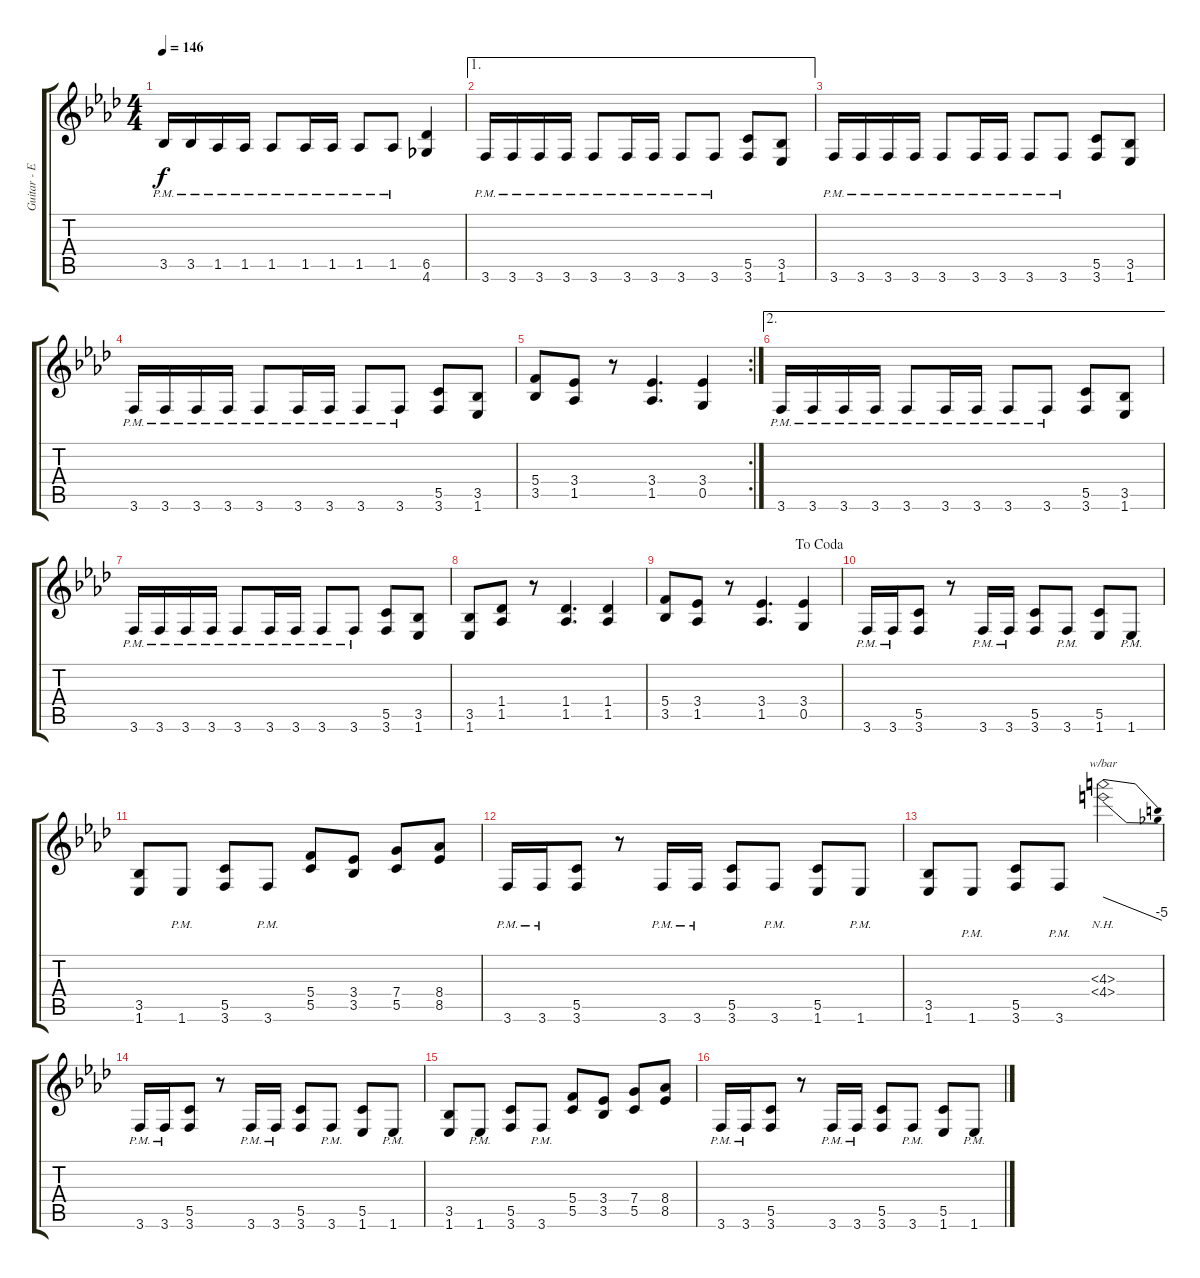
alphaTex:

\track ("Guitar - Emppu" "Guitar - E") {instrument distortionguitar}
\staff {score tabs}
\tuning (D4 A3 F3 C3 G2 D2) {hide}
\ts (4 4)
\tempo 146
\clef g2
\ks fminor
3.5{pm}.16{dy f} 3.5{pm}.16 1.5{pm}.16 1.5{pm}.16 1.5{pm}.8 1.5{pm}.16 1.5{pm}.16 1.5{pm}.8 1.5{pm}.8 (6.5 4.6).4 |
\ae 1
3.6{pm}.16 3.6{pm}.16 3.6{pm}.16 3.6{pm}.16 3.6{pm}.8 3.6{pm}.16 3.6{pm}.16 3.6{pm}.8 3.6{pm}.8 (5.5 3.6).8 (3.5 1.6).8 |
3.6{pm}.16 3.6{pm}.16 3.6{pm}.16 3.6{pm}.16 3.6{pm}.8 3.6{pm}.16 3.6{pm}.16 3.6{pm}.8 3.6{pm}.8 (5.5 3.6).8 (3.5 1.6).8 |
3.6{pm}.16 3.6{pm}.16 3.6{pm}.16 3.6{pm}.16 3.6{pm}.8 3.6{pm}.16 3.6{pm}.16 3.6{pm}.8 3.6{pm}.8 (5.5 3.6).8 (3.5 1.6).8 |
\rc 2
(5.4 3.5).8 (3.4 1.5).8 r.8 (3.4 1.5).4{d} (3.4 0.5).4 |
\ae 2
3.6{pm}.16 3.6{pm}.16 3.6{pm}.16 3.6{pm}.16 3.6{pm}.8 3.6{pm}.16 3.6{pm}.16 3.6{pm}.8 3.6{pm}.8 (5.5 3.6).8 (3.5 1.6).8 |
3.6{pm}.16 3.6{pm}.16 3.6{pm}.16 3.6{pm}.16 3.6{pm}.8 3.6{pm}.16 3.6{pm}.16 3.6{pm}.8 3.6{pm}.8 (5.5 3.6).8 (3.5 1.6).8 |
(3.5 1.6).8 (1.4 1.5).8 r.8 (1.4 1.5).4{d} (1.4 1.5).4 |
\jump dacoda
(5.4 3.5).8 (3.4 1.5).8 r.8 (3.4 1.5).4{d} (3.4 0.5).4 |
3.6{pm}.16 3.6{pm}.16 (5.5 3.6).8 r.8 3.6{pm}.16 3.6{pm}.16 (5.5 3.6).8 3.6{pm}.8 (5.5 1.6).8 1.6{pm}.8 |
(3.5 1.6).8 1.6{pm}.8 (5.5 3.6).8 3.6{pm}.8 (5.4 5.5).8 (3.4 3.5).8 (7.4 5.5).8 (8.4 8.5).8 |
3.6{pm}.16 3.6{pm}.16 (5.5 3.6).8 r.8 3.6{pm}.16 3.6{pm}.16 (5.5 3.6).8 3.6{pm}.8 (5.5 1.6).8 1.6{pm}.8 |
(3.5 1.6).8 1.6{pm}.8 (5.5 3.6).8 3.6{pm}.8 (4.3{nh} 4.4{nh}).2{tbe (dive default 0 0 60 -20)} |
3.6{pm}.16 3.6{pm}.16 (5.5 3.6).8 r.8 3.6{pm}.16 3.6{pm}.16 (5.5 3.6).8 3.6{pm}.8 (5.5 1.6).8 1.6{pm}.8 |
(3.5 1.6).8 1.6{pm}.8 (5.5 3.6).8 3.6{pm}.8 (5.4 5.5).8 (3.4 3.5).8 (7.4 5.5).8 (8.4 8.5).8 |
3.6{pm}.16 3.6{pm}.16 (5.5 3.6).8 r.8 3.6{pm}.16 3.6{pm}.16 (5.5 3.6).8 3.6{pm}.8 (5.5 1.6).8 1.6{pm}.8
